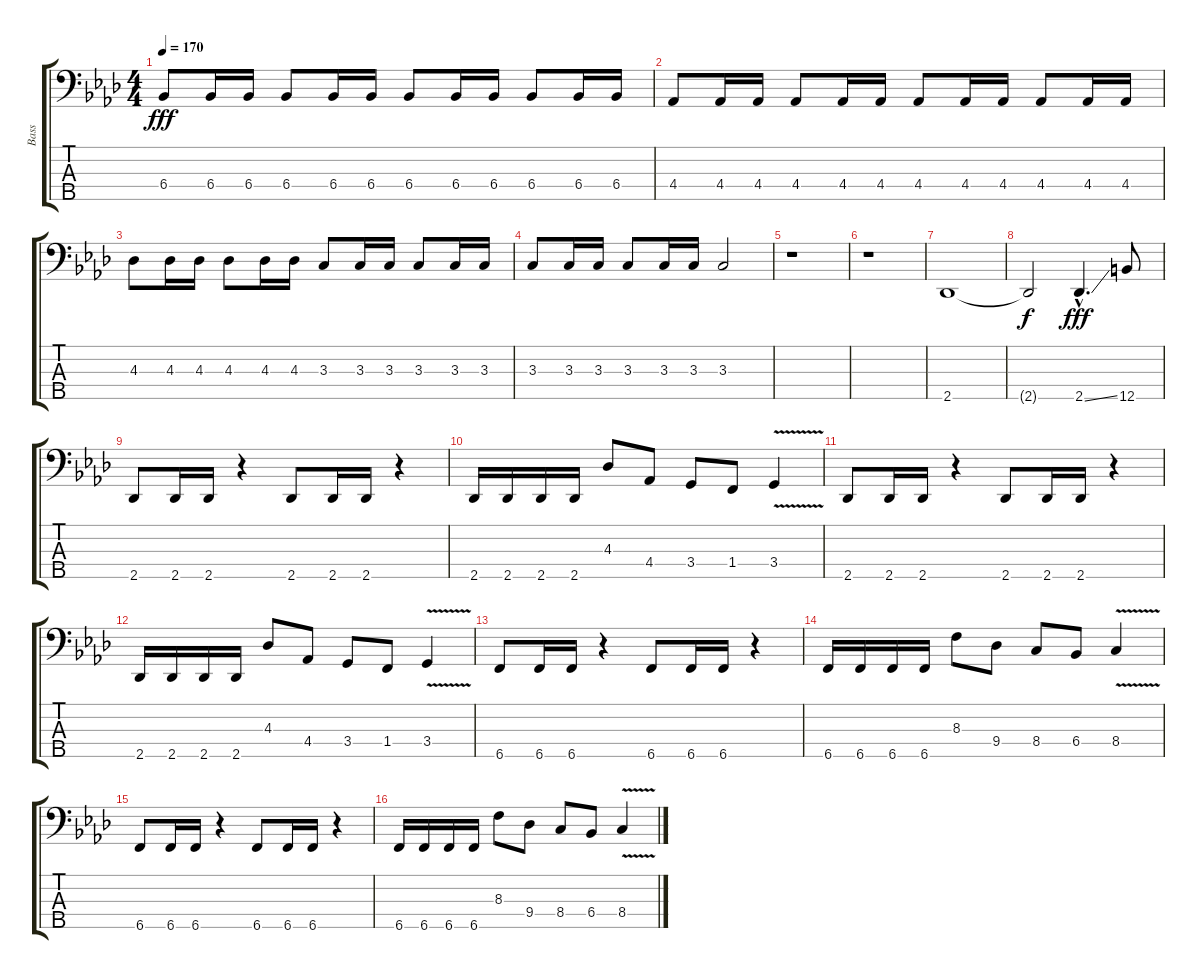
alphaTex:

\track ("Bass" "Bass") {instrument electricbasspick}
\staff {score tabs}
\tuning (G2 D2 A1 E1 B0) {hide}
\ts (4 4)
\tempo 170
\clef f4
\ks fminor
6.4.8{dy fff} 6.4.16 6.4.16 6.4.8 6.4.16 6.4.16 6.4.8 6.4.16 6.4.16 6.4.8 6.4.16 6.4.16 |
4.4.8 4.4.16 4.4.16 4.4.8 4.4.16 4.4.16 4.4.8 4.4.16 4.4.16 4.4.8 4.4.16 4.4.16 |
4.3.8 4.3.16 4.3.16 4.3.8 4.3.16 4.3.16 3.3.8 3.3.16 3.3.16 3.3.8 3.3.16 3.3.16 |
3.3.8 3.3.16 3.3.16 3.3.8 3.3.16 3.3.16 3.3.2 |
r.1 |
r.1 |
2.5.1 |
2.5{t}.2{dy f} 2.5{ss hac}.4{d dy fff} 12.5.8 |
2.5.8 2.5.16 2.5.16 r.4 2.5.8 2.5.16 2.5.16 r.4 |
2.5.16 2.5.16 2.5.16 2.5.16 4.3.8 4.4.8 3.4.8 1.4.8 3.4{v}.4 |
2.5.8 2.5.16 2.5.16 r.4 2.5.8 2.5.16 2.5.16 r.4 |
2.5.16 2.5.16 2.5.16 2.5.16 4.3.8 4.4.8 3.4.8 1.4.8 3.4{v}.4 |
6.5.8 6.5.16 6.5.16 r.4 6.5.8 6.5.16 6.5.16 r.4 |
6.5.16 6.5.16 6.5.16 6.5.16 8.3.8 9.4.8 8.4.8 6.4.8 8.4{v}.4 |
6.5.8 6.5.16 6.5.16 r.4 6.5.8 6.5.16 6.5.16 r.4 |
6.5.16 6.5.16 6.5.16 6.5.16 8.3.8 9.4.8 8.4.8 6.4.8 8.4{v}.4
